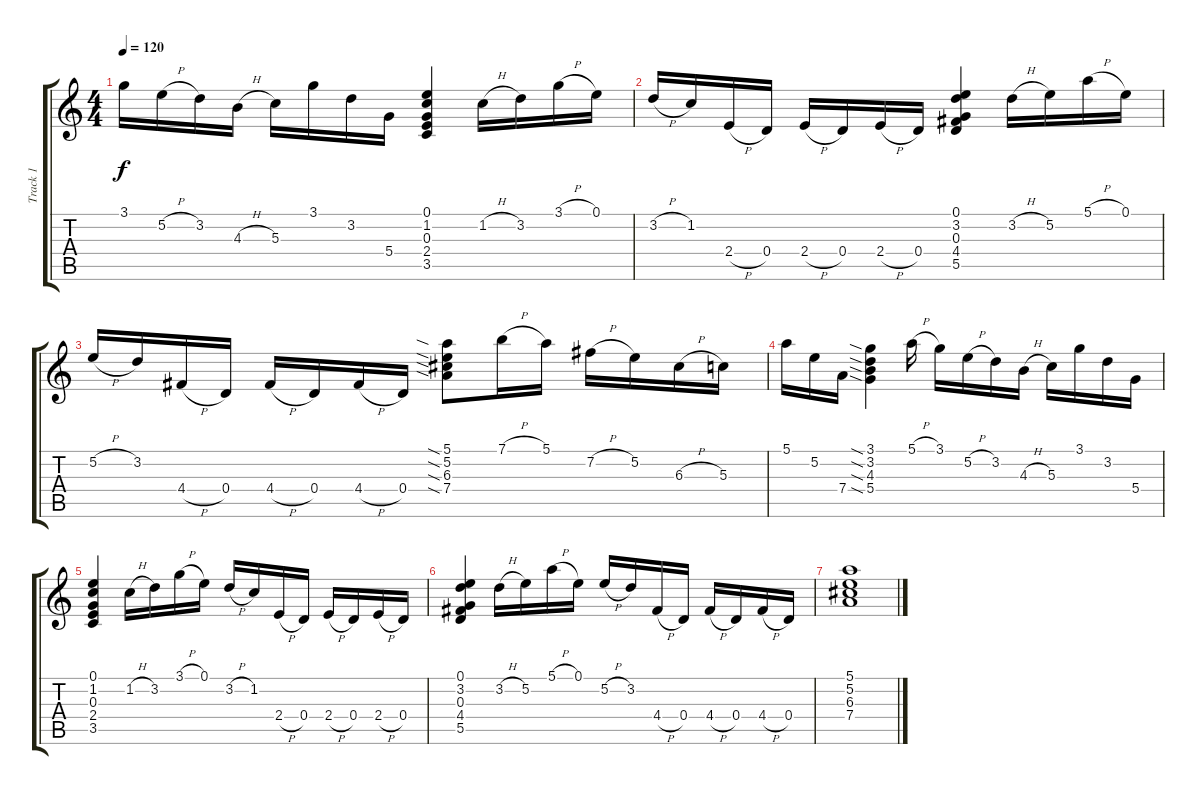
\track ("Track 1" "Track 1") {instrument acousticguitarsteel}
\staff {score tabs}
\tuning (E4 B3 G3 D3 A2 E2) {hide}
\ts (4 4)
\tempo 120
\clef g2
\ks c
3.1.16{dy f} 5.2{h}.16 3.2.16 4.3{h}.16 5.3.16 3.1.16 3.2.16 5.4.16 (0.1 1.2 0.3 2.4 3.5).4 1.2{h}.16 3.2.16 3.1{h}.16 0.1.16 |
3.2{h}.16 1.2.16 2.4{h}.16 0.4.16 2.4{h}.16 0.4.16 2.4{h}.16 0.4.16 (0.1 3.2 0.3 4.4 5.5).4 3.2{h}.16 5.2.16 5.1{h}.16 0.1.16 |
5.2{h}.16 3.2.16 4.4{h}.16 0.4.16 4.4{h}.16 0.4.16 4.4{h}.16 0.4.16 (5.1{sia} 5.2{sia} 6.3{sia} 7.4{sia}).8 7.1{h}.16 5.1.16 7.2{h}.16 5.2.16 6.3{h}.16 5.3.16 |
5.1.16 5.2.16 7.4.16 (3.1{sia} 3.2{sia} 4.3{sia} 5.4{sia}).4 5.1{h}.16 3.1.16 5.2{h}.16 3.2.16 4.3{h}.16 5.3.16 3.1.16 3.2.16 5.4.16 |
(0.1 1.2 0.3 2.4 3.5).4 1.2{h}.16 3.2.16 3.1{h}.16 0.1.16 3.2{h}.16 1.2.16 2.4{h}.16 0.4.16 2.4{h}.16 0.4.16 2.4{h}.16 0.4.16 |
(0.1 3.2 0.3 4.4 5.5).4 3.2{h}.16 5.2.16 5.1{h}.16 0.1.16 5.2{h}.16 3.2.16 4.4{h}.16 0.4.16 4.4{h}.16 0.4.16 4.4{h}.16 0.4.16 |
(5.1 5.2 6.3 7.4).1
